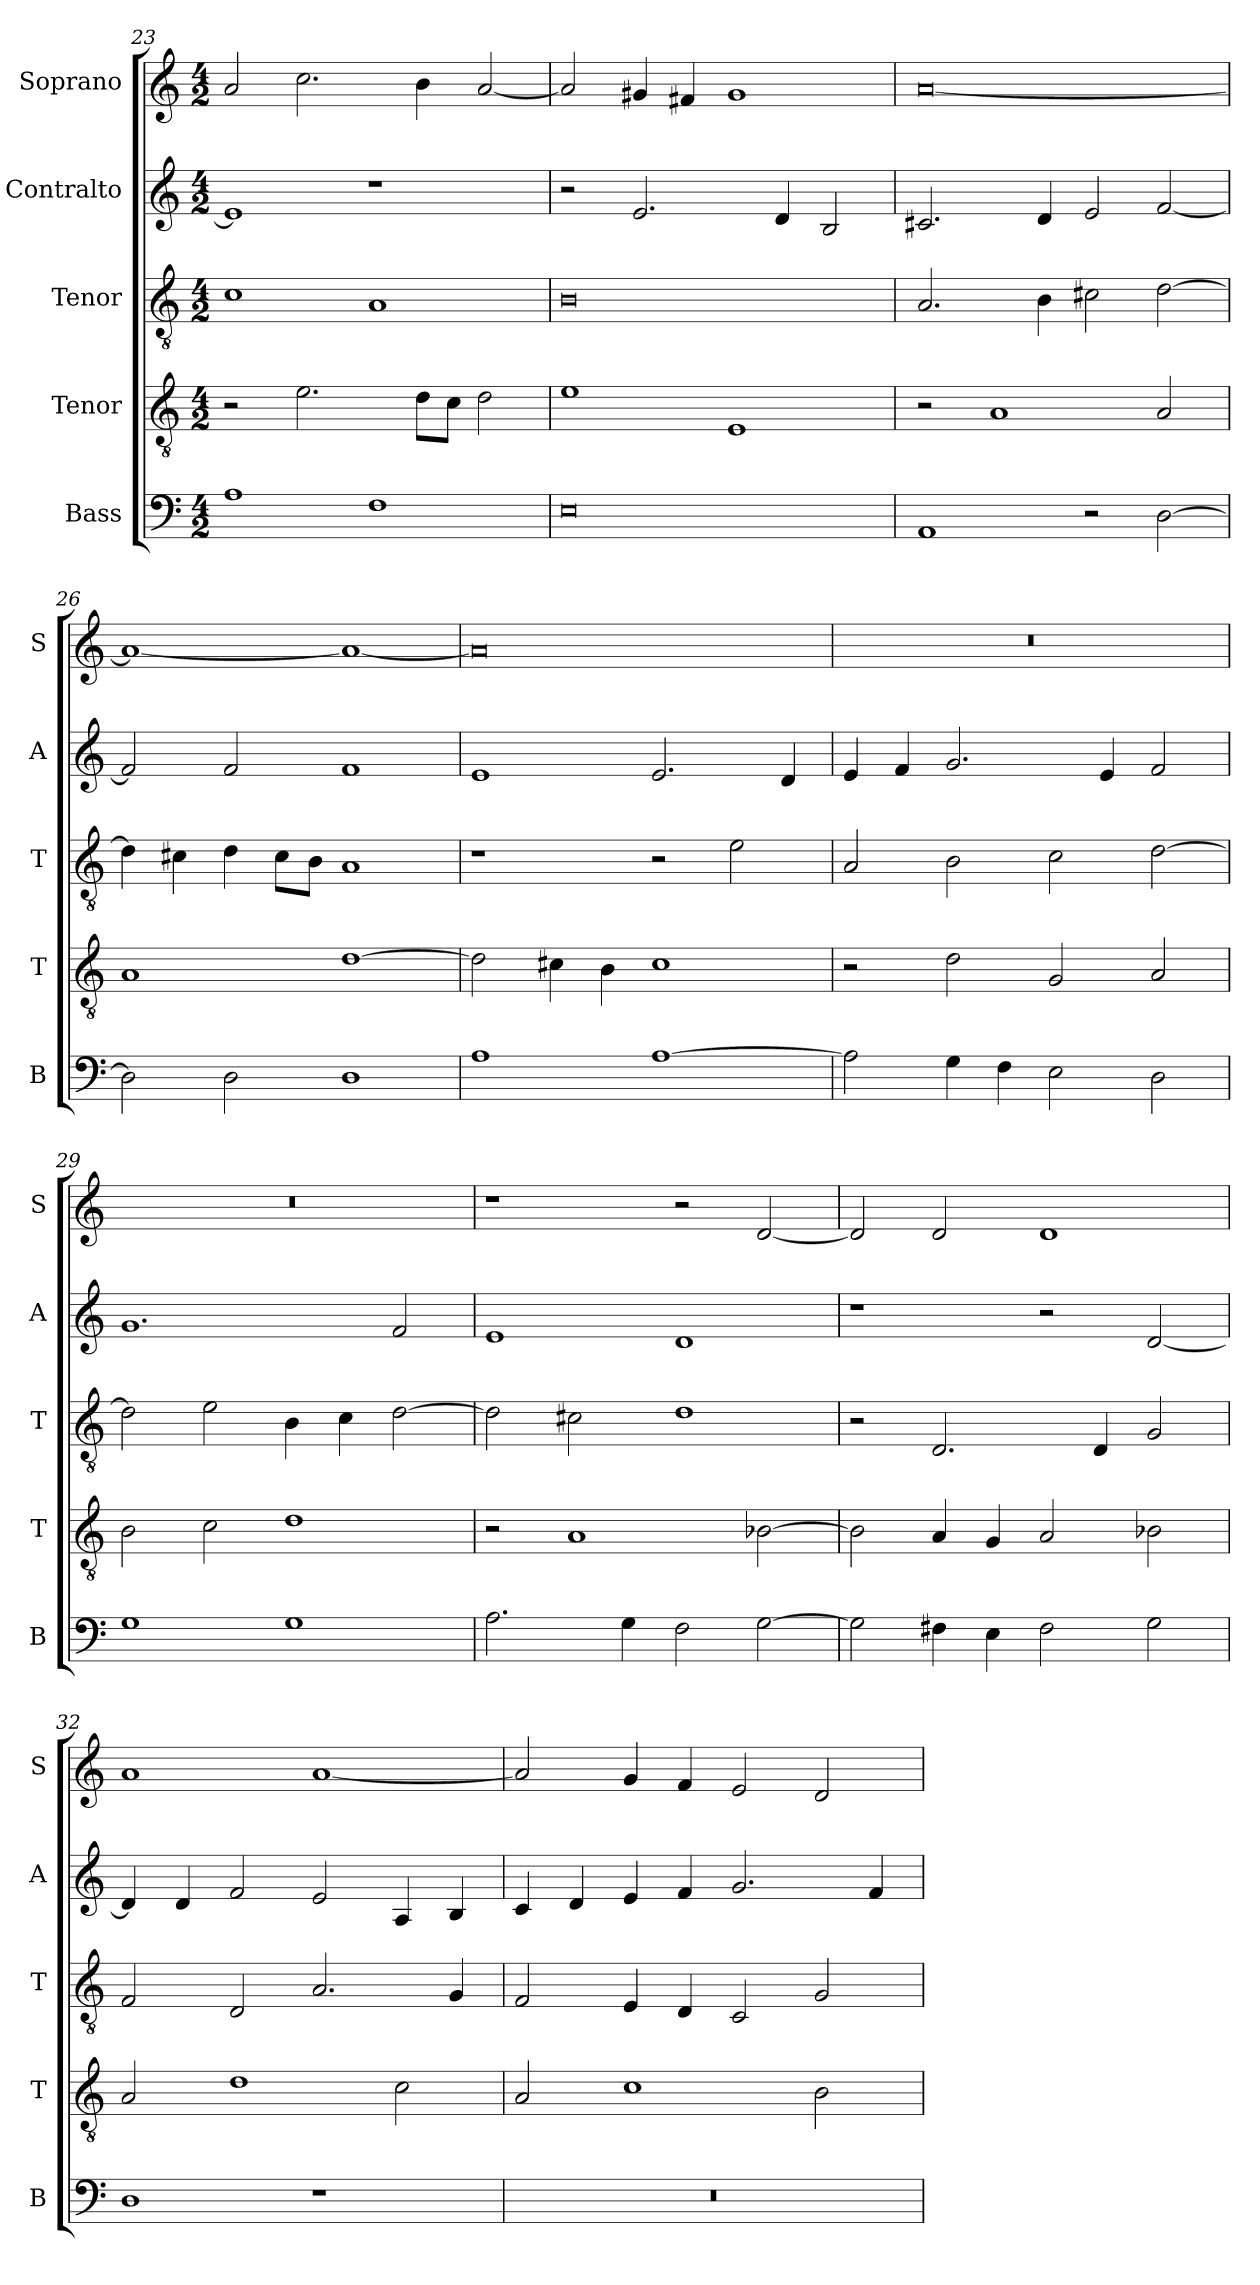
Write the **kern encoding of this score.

**kern	**kern	**kern	**kern	**kern
*part5	*part4	*part3	*part2	*part1
*staff5	*staff4	*staff3	*staff2	*staff1
*I"Bass	*I"Tenor	*I"Tenor	*I"Contralto	*I"Soprano
*I'B	*I'T	*I'T	*I'A	*I'S
*clefF4	*clefGv2	*clefGv2	*clefG2	*clefG2
*k[]	*k[]	*k[]	*k[]	*k[]
*D:dor	*D:dor	*D:dor	*D:dor	*D:dor
*M4/2	*M4/2	*M4/2	*M4/2	*M4/2
=23	=23	=23	=23	=23
1A	2r	1c	1e]	2a
.	2.e	.	.	2.cc
1F	.	1A	1r	.
.	8d\L	.	.	4b
.	8c\J	.	.	.
.	2d	.	.	[2a
=24	=24	=24	=24	=24
0E	1e	0B	2r	2a]
.	.	.	2.e	4g#X
.	.	.	.	4f#X
.	1E	.	.	1g#
.	.	.	4d	.
.	.	.	2B	.
=25	=25	=25	=25	=25
1AA	2r	2.A	2.c#X	[0a
.	1A	.	.	.
.	.	4B	4d	.
2r	.	2c#X	2e	.
[2D	2A	[2d	[2f	.
=26	=26	=26	=26	=26
2D]	1A	4d]	2f]	1a_
.	.	4c#X	.	.
2D	.	4d	2f	.
.	.	8c#\L	.	.
.	.	8B\J	.	.
1D	[1d	1A	1f	1a_
=27	=27	=27	=27	=27
1A	2d]	1r	1e	0a]
.	4c#X	.	.	.
.	4B	.	.	.
[1A	1c#	2r	2.e	.
.	.	2e	.	.
.	.	.	4d	.
=28	=28	=28	=28	=28
2A]	2r	2A	4e	0r
.	.	.	4f	.
4G	2d	2B	2.g	.
4F	.	.	.	.
2E	2G	2c	.	.
.	.	.	4e	.
2D	2A	[2d	2f	.
=29	=29	=29	=29	=29
1G	2B	2d]	1.g	0r
.	2c	2e	.	.
1G	1d	4B	.	.
.	.	4c	.	.
.	.	[2d	2f	.
=30	=30	=30	=30	=30
2.A	2r	2d]	1e	1r
.	1A	2c#X	.	.
4G	.	.	.	.
2F	.	1d	1d	2r
[2G	[2B-X	.	.	[2d
=31	=31	=31	=31	=31
2G]	2B-]	2r	1r	2d]
4F#X	4A	2.D	.	2d
4E	4G	.	.	.
2F#	2A	.	2r	1d
.	.	4D	.	.
2G	2B-X	2G	[2d	.
=32	=32	=32	=32	=32
1D	2A	2F	4d]	1a
.	.	.	4d	.
.	1d	2D	2f	.
1r	.	2.A	2e	[1a
.	2c	.	4A	.
.	.	4G	4B	.
=33	=33	=33	=33	=33
0r	2A	2F	4c	2a]
.	.	.	4d	.
.	1c	4E	4e	4g
.	.	4D	4f	4f
.	.	2C	2.g	2e
.	2B	2G	.	2d
.	.	.	4f	.
=	=	=	=	=
*-	*-	*-	*-	*-
